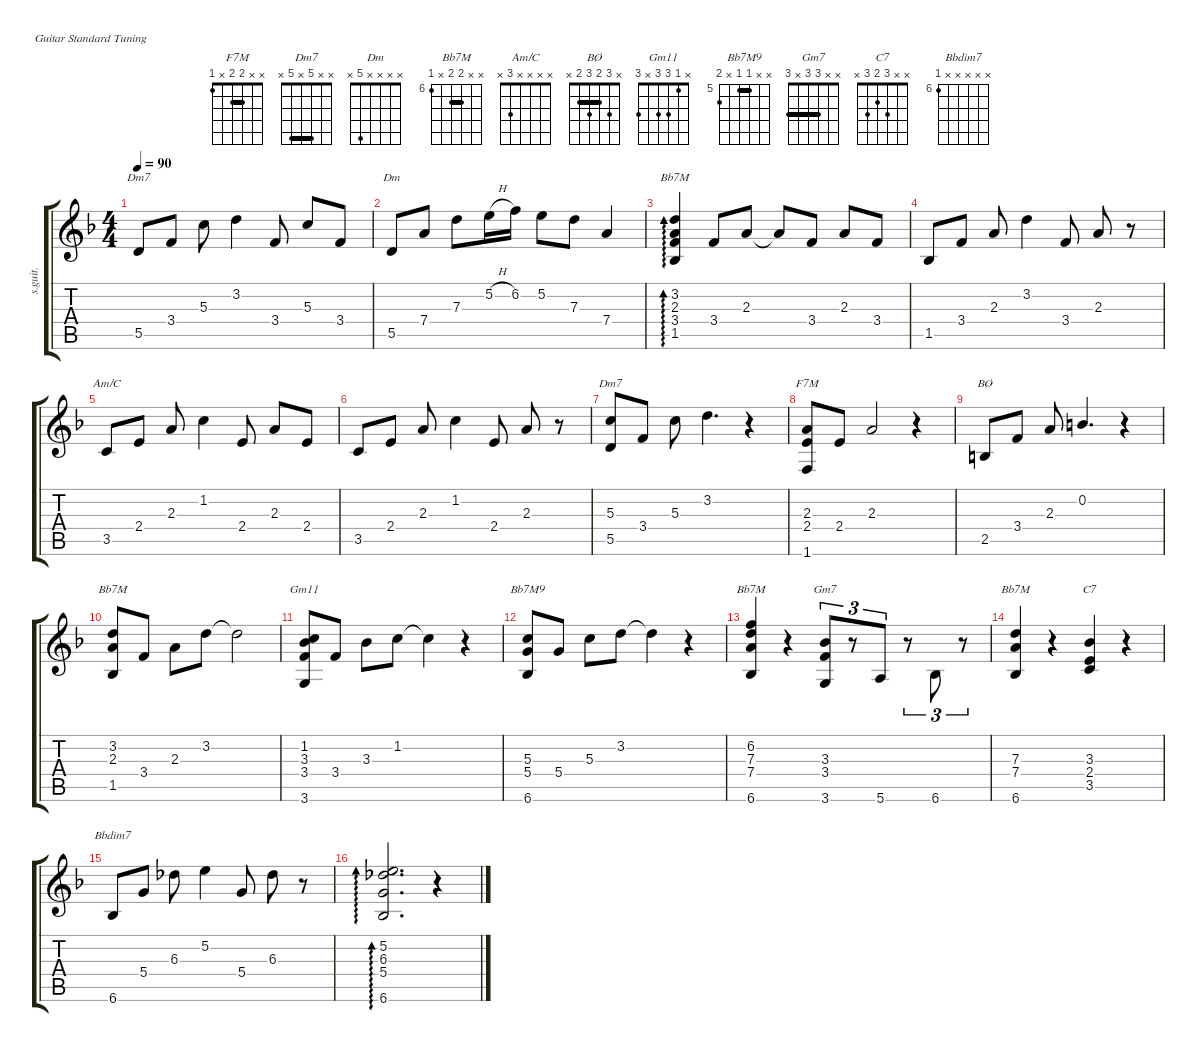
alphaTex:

\defaultSystemsLayout 2
\hideDynamics
\track ("Steel Guitar" "s.guit.") {defaultSystemsLayout 2 instrument acousticguitarsteel}
\staff {score tabs}
\tuning (E4 B3 G3 D3 A2 E2)
\chord ("F7M" x x 2 2 x 1) {showfingering false barre 2}
\chord ("Dm7" x x x x 5 x) {showfingering false}
\chord ("Dm" x x x x 5 x) {showfingering false}
\chord ("Bb7M" x 3 2 3 1 x) {showfingering false}
\chord ("Am/C" x x x x 3 x) {showfingering false}
\chord ("Dm7" x x 5 x 5 x) {showfingering false barre 5}
\chord ("BØ" x 3 2 3 2 x) {showfingering false barre 2}
\chord ("Bb7M" x 3 2 x 1 x) {showfingering false}
\chord ("Gm11" x 1 3 3 x 3) {showfingering false}
\chord ("Bb7M9" x x 5 5 x 6) {firstfret 5 showfingering false barre 5}
\chord ("Bb7M" x 6 7 7 x 6) {firstfret 6 showfingering false barre 6}
\chord ("Gm7" x x 3 3 x 3) {showfingering false barre (3 3)}
\chord ("Bb7M" x x 7 7 x 6) {firstfret 6 showfingering false barre 7}
\chord ("C7" x x 3 2 3 x) {showfingering false}
\chord ("Bbdim7" x x x x x 6) {firstfret 6 showfingering false}
\ts (4 4)
\scale
0.522716
\tempo 90
\accidentals auto
\clef g2
\ottava regular
\simile none
\ks dminor
5.5{acc forcenatural}.8{ch "Dm7" dy mf beam Up} 3.4{acc forcenatural}.8{beam Up} 5.3{acc forcenatural}.8{beam Down} 3.2{acc forcenatural}.4{beam Down} 3.4{acc forcenatural}.8{beam Up} 5.3{acc forcenatural}.8{beam Up} 3.4{acc forcenatural}.8{beam Up} |
\scale
0.477284 5.5{acc forcenatural}.8{ch "Dm" beam Up} 7.4{acc forcenatural}.8{beam Up} 7.3{acc forcenatural}.8{beam Down} 5.2{h acc forcenatural}.16{beam Down} 6.2{acc forcenatural}.16{beam Down} 5.2{acc forcenatural}.8{beam Down} 7.3{acc forcenatural}.8{beam Down} 7.4{acc forcenatural}.4{beam Up} |
\scale
0.522716 (1.5{acc b} 3.4{acc forcenatural} 2.3{acc forcenatural} 3.2{acc forcenatural}).4{ad 0 ch "Bb7M" beam Up} 3.4{acc forcenatural}.8{beam Up} 2.3{acc forcenatural}.8{beam Up} 2.3{t acc forcenatural}.8{beam Up} 3.4{acc forcenatural}.8{beam Up} 2.3{acc forcenatural}.8{beam Up} 3.4{acc forcenatural}.8{beam Up} |
\scale
0.477284 1.5{acc b}.8{beam Up} 3.4{acc forcenatural}.8{beam Up} 2.3{acc forcenatural}.8{beam Up} 3.2{acc forcenatural}.4{beam Down} 3.4{acc forcenatural}.8{beam Up} 2.3{acc forcenatural}.8{beam Up} r.8{beam Down} |
\scale
0.522716 3.5{acc forcenatural}.8{ch "Am/C" beam Up} 2.4{acc forcenatural}.8{beam Up} 2.3{acc forcenatural}.8{beam Up} 1.2{acc forcenatural}.4{beam Down} 2.4{acc forcenatural}.8{beam Up} 2.3{acc forcenatural}.8{beam Up} 2.4{acc forcenatural}.8{beam Up} |
\scale
0.477284 3.5{acc forcenatural}.8{beam Up} 2.4{acc forcenatural}.8{beam Up} 2.3{acc forcenatural}.8{beam Up} 1.2{acc forcenatural}.4{beam Down} 2.4{acc forcenatural}.8{beam Up} 2.3{acc forcenatural}.8{beam Up} r.8{beam Down} |
\scale
0.522716 (5.5{acc forcenatural} 5.3{acc forcenatural}).8{ch "Dm7" beam Up} 3.4{acc forcenatural}.8{beam Up} 5.3{acc forcenatural}.8{beam Down} 3.2{acc forcenatural}.4{d beam Down} r.4{beam Down} |
\scale
0.477284 (1.6{acc forcenatural} 2.4{acc forcenatural} 2.3{acc forcenatural}).8{ch "F7M" beam Up} 2.4{acc forcenatural}.8{beam Up} 2.3{acc forcenatural}.2{beam Up} r.4{beam Down} |
\scale
0.518768 2.5{acc forcenatural}.8{ch "BØ" beam Up} 3.4{acc forcenatural}.8{beam Up} 2.3{acc forcenatural}.8{beam Up} 0.2{acc forcenatural}.4{d beam Up} r.4{beam Down} |
\scale
0.481232 (1.5{acc b} 2.3{acc forcenatural} 3.2{acc forcenatural}).8{ch "Bb7M" beam Up} 3.4{acc forcenatural}.8{beam Up} 2.3{acc forcenatural}.8{beam Down} 3.2{acc forcenatural}.8{beam Down} 3.2{t acc forcenatural}.2{beam Down} |
\scale
0.522716 (3.6{acc forcenatural} 3.4{acc forcenatural} 3.3{acc b} 1.2{acc forcenatural}).8{ch "Gm11" beam Up} 3.4{acc forcenatural}.8{beam Up} 3.3{acc b}.8{beam Down} 1.2{acc forcenatural}.8{beam Down} 1.2{t acc forcenatural}.4{beam Down} r.4{beam Down} |
\scale
0.477284 (6.6{acc b} 5.4{acc forcenatural} 5.3{acc forcenatural}).8{ch "Bb7M9" beam Up} 5.4{acc forcenatural}.8{beam Up} 5.3{acc forcenatural}.8{beam Down} 3.2{acc forcenatural}.8{beam Down} 3.2{t acc forcenatural}.4{beam Down} r.4{beam Down} |
\scale
0.522716 (7.4{acc forcenatural} 7.3{acc forcenatural} 6.2{acc forcenatural} 6.6{acc b}).4{ch "Bb7M" beam Up} r.4{beam Down} (3.6{acc forcenatural} 3.4{acc forcenatural} 3.3{acc b}).8{tu (3 2) ch "Gm7" beam Up} r.8{tu (3 2) beam Up} 5.6{acc forcenatural}.8{tu (3 2) beam Up} r.8{tu (3 2) beam Down} 6.6{acc b}.8{tu (3 2) beam Up} r.8{tu (3 2) beam Down} |
\scale
0.477284 (6.6{acc b} 7.4{acc forcenatural} 7.3{acc forcenatural}).4{ch "Bb7M" beam Up} r.4{beam Down} (2.4{acc forcenatural} 3.3{acc b} 3.5{acc forcenatural}).4{ch "C7" beam Up} r.4{beam Down} |
\scale
0.520505 6.6{acc b}.8{ch "Bbdim7" beam Up} 5.4{acc forcenatural}.8{beam Up} 6.3{acc b}.8{beam Down} 5.2{acc forcenatural}.4{beam Down} 5.4{acc forcenatural}.8{beam Up} 6.3{acc b}.8{beam Down} r.8{beam Down} |
\scale
0.479495 (6.6{acc b} 5.4{acc forcenatural} 6.3{acc b} 5.2{acc forcenatural}).2{d ad 0 beam Up} r.4{beam Down}
